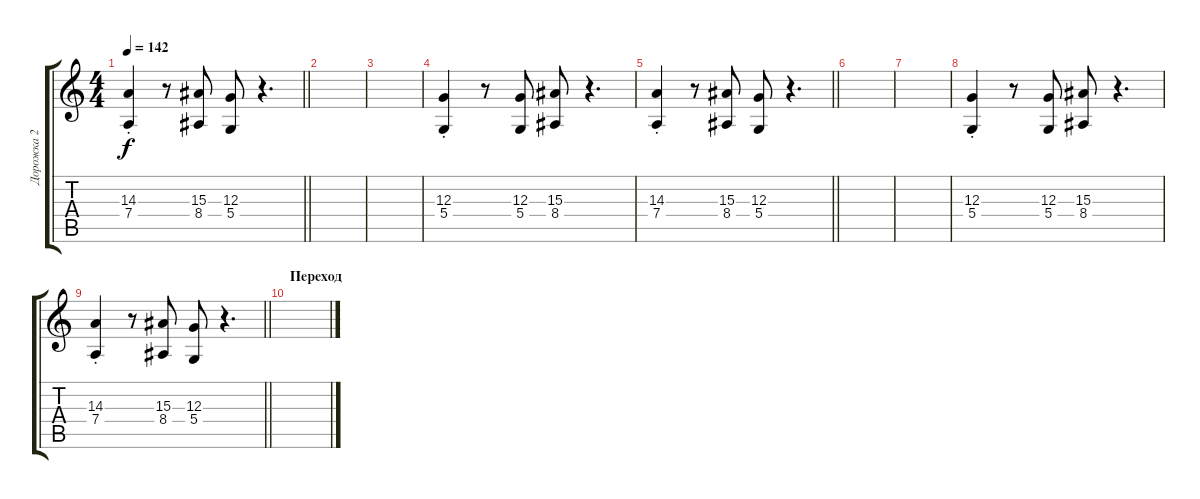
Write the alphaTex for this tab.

\track ("Дорожка 2" "Дорожка 2") {instrument stringensemble1}
\staff {score tabs}
\tuning (E4 B3 G3 D3 A2 E2) {hide}
\ts (4 4)
\tempo 142
\clef g2
\barLineRight lightlight
\ks c
(14.3{st} 7.4{st}).4{dy f} r.8 (15.3 8.4).8 (12.3 5.4).8 r.4{d} |
|
|
(12.3{st} 5.4{st}).4 r.8 (12.3 5.4).8 (15.3 8.4).8 r.4{d} |
\barLineRight lightlight
(14.3{st} 7.4{st}).4 r.8 (15.3 8.4).8 (12.3 5.4).8 r.4{d} |
|
|
(12.3{st} 5.4{st}).4 r.8 (12.3 5.4).8 (15.3 8.4).8 r.4{d} |
\barLineRight lightlight
(14.3{st} 7.4{st}).4 r.8 (15.3 8.4).8 (12.3 5.4).8 r.4{d} |
\section ("" "Переход")
